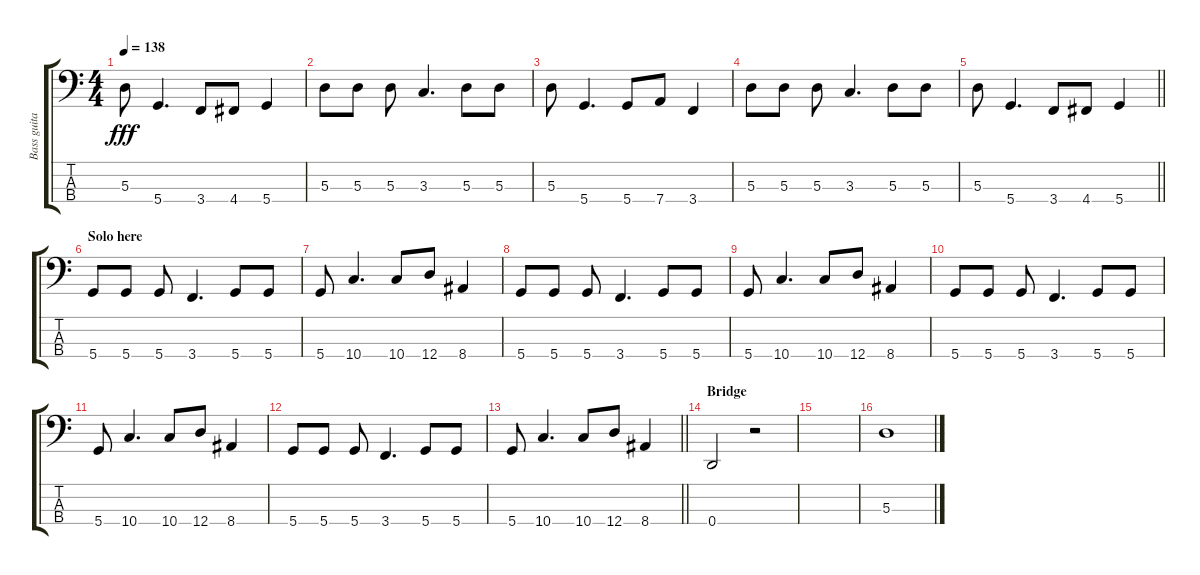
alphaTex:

\track ("Bass guitar" "Bass guita") {instrument electricbassfinger}
\staff {score tabs}
\tuning (G2 D2 A1 D1) {hide}
\ts (4 4)
\tempo 138
\clef f4
\ks c
5.3.8{dy fff} 5.4.4{d} 3.4.8 4.4.8 5.4.4 |
5.3.8 5.3.8 5.3.8 3.3.4{d} 5.3.8 5.3.8 |
5.3.8 5.4.4{d} 5.4.8 7.4.8 3.4.4 |
5.3.8 5.3.8 5.3.8 3.3.4{d} 5.3.8 5.3.8 |
\barLineRight lightlight
5.3.8 5.4.4{d} 3.4.8 4.4.8 5.4.4 |
\section ("" "Solo here")
5.4.8 5.4.8 5.4.8 3.4.4{d} 5.4.8 5.4.8 |
5.4.8 10.4.4{d} 10.4.8 12.4.8 8.4.4 |
5.4.8 5.4.8 5.4.8 3.4.4{d} 5.4.8 5.4.8 |
5.4.8 10.4.4{d} 10.4.8 12.4.8 8.4.4 |
5.4.8 5.4.8 5.4.8 3.4.4{d} 5.4.8 5.4.8 |
5.4.8 10.4.4{d} 10.4.8 12.4.8 8.4.4 |
5.4.8 5.4.8 5.4.8 3.4.4{d} 5.4.8 5.4.8 |
\barLineRight lightlight
5.4.8 10.4.4{d} 10.4.8 12.4.8 8.4.4 |
\section ("" "Bridge")
0.4.2 r.2 |
|
5.3.1
